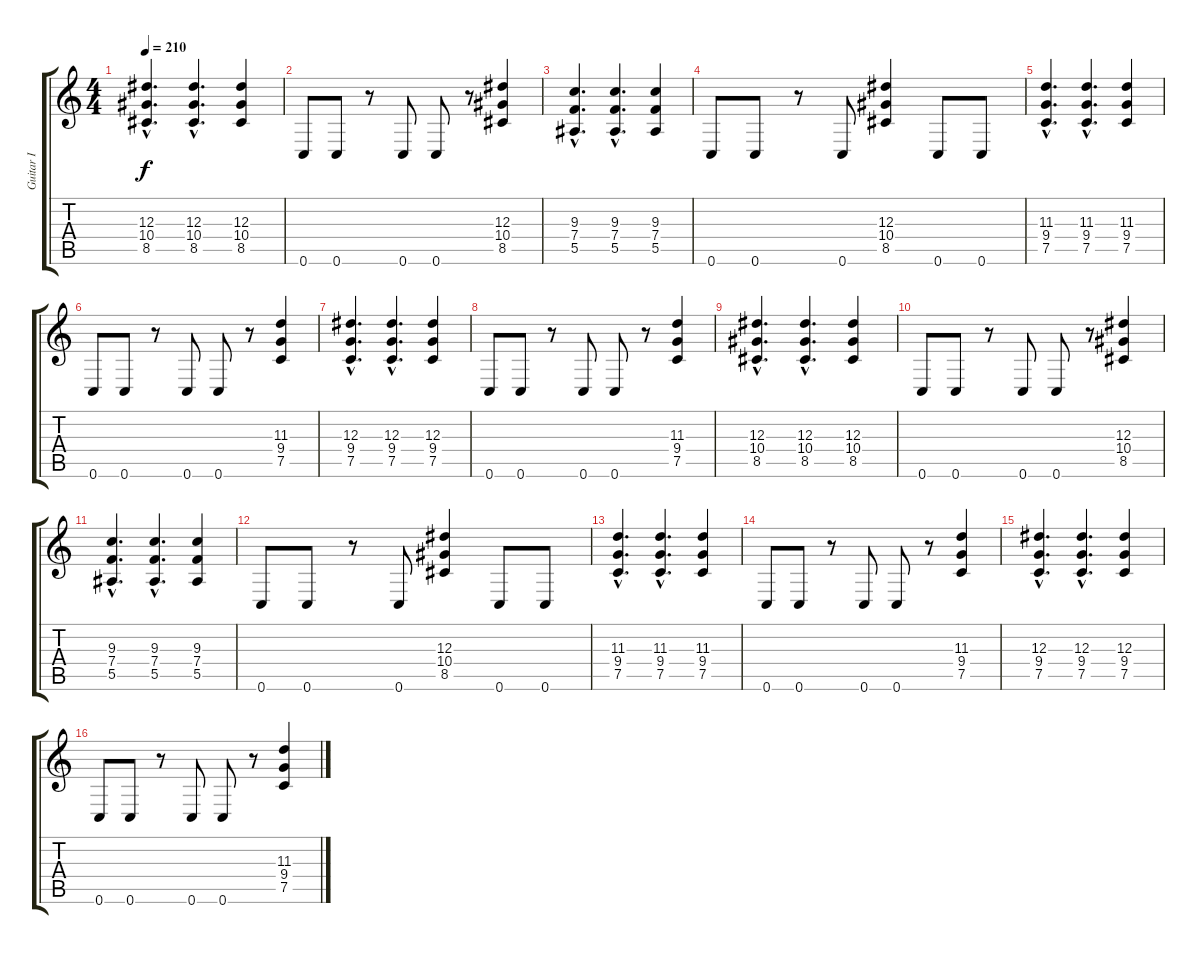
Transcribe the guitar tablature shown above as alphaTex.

\track ("Guitar I" "Guitar I") {instrument distortionguitar}
\staff {score tabs}
\tuning (C4 G3 Eb3 Bb2 F2 C2) {hide}
\ts (4 4)
\tempo 210
\clef g2
\ks c
(12.3{hac} 10.4{hac} 8.5{hac}).4{d dy f} (12.3{hac} 10.4{hac} 8.5{hac}).4{d} (12.3 10.4 8.5).4 |
0.6.8 0.6.8 r.8 0.6.8 0.6.8 r.8 (12.3 10.4 8.5).4 |
(9.3{hac} 7.4{hac} 5.5{hac}).4{d} (9.3{hac} 7.4{hac} 5.5{hac}).4{d} (9.3 7.4 5.5).4 |
0.6.8 0.6.8 r.8 0.6.8 (12.3 10.4 8.5).4 0.6.8 0.6.8 |
(11.3{hac} 9.4{hac} 7.5{hac}).4{d} (11.3{hac} 9.4{hac} 7.5{hac}).4{d} (11.3 9.4 7.5).4 |
0.6.8 0.6.8 r.8 0.6.8 0.6.8 r.8 (11.3 9.4 7.5).4 |
(12.3{hac} 9.4{hac} 7.5{hac}).4{d} (12.3{hac} 9.4{hac} 7.5{hac}).4{d} (12.3 9.4 7.5).4 |
0.6.8 0.6.8 r.8 0.6.8 0.6.8 r.8 (11.3 9.4 7.5).4 |
(12.3{hac} 10.4{hac} 8.5{hac}).4{d} (12.3{hac} 10.4{hac} 8.5{hac}).4{d} (12.3 10.4 8.5).4 |
0.6.8 0.6.8 r.8 0.6.8 0.6.8 r.8 (12.3 10.4 8.5).4 |
(9.3{hac} 7.4{hac} 5.5{hac}).4{d} (9.3{hac} 7.4{hac} 5.5{hac}).4{d} (9.3 7.4 5.5).4 |
0.6.8 0.6.8 r.8 0.6.8 (12.3 10.4 8.5).4 0.6.8 0.6.8 |
(11.3{hac} 9.4{hac} 7.5{hac}).4{d} (11.3{hac} 9.4{hac} 7.5{hac}).4{d} (11.3 9.4 7.5).4 |
0.6.8 0.6.8 r.8 0.6.8 0.6.8 r.8 (11.3 9.4 7.5).4 |
(12.3{hac} 9.4{hac} 7.5{hac}).4{d} (12.3{hac} 9.4{hac} 7.5{hac}).4{d} (12.3 9.4 7.5).4 |
0.6.8 0.6.8 r.8 0.6.8 0.6.8 r.8 (11.3 9.4 7.5).4
